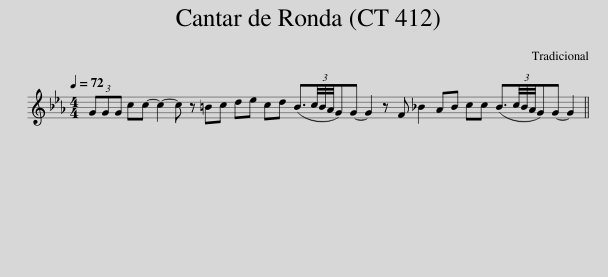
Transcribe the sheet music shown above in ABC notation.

X:1
L:1/8
Q:1/4=72
M:4/4
I:linebreak $
K:Cmin
V:1 treble
V:1
 (3GGG cc- c2- c z =Bc de cd (B3/2(3c/4B/4A/4G)G- G2 z F _B2 AB cc (B3/2(3c/4B/4A/4G)G- G2 || %1
